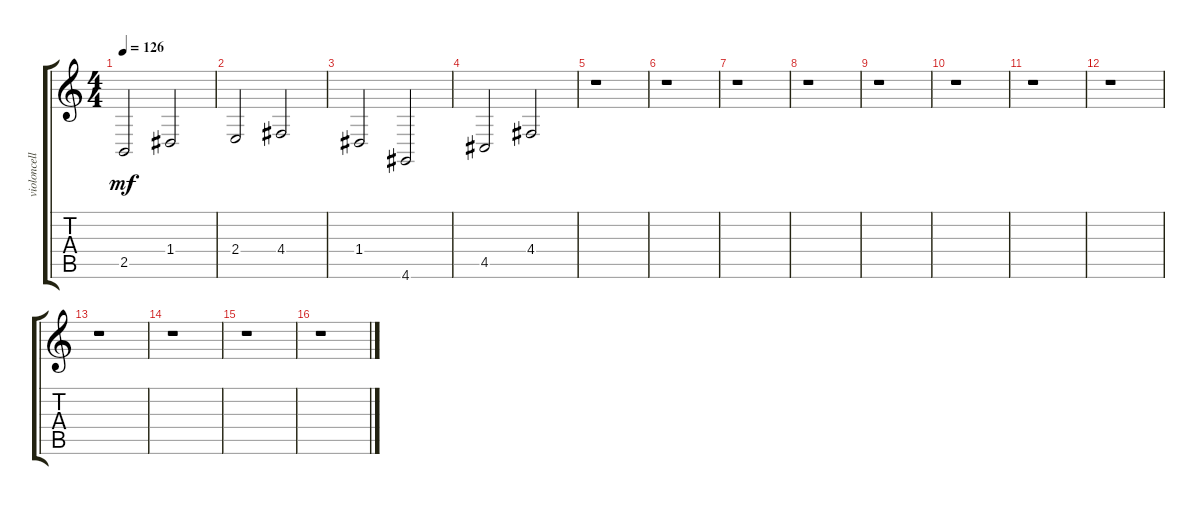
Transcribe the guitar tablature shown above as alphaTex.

\track ("violoncelle" "violoncell") {instrument cello}
\staff {score tabs}
\tuning (E4 B3 G3 D3 A2 E2) {hide}
\ts (4 4)
\tempo 126
\clef g2
\ks c
2.5.2{dy mf} 1.4.2 |
2.4.2 4.4.2 |
1.4.2 4.6.2 |
4.5.2 4.4.2 |
r.1 |
r.1 |
r.1 |
r.1 |
r.1 |
r.1 |
r.1 |
r.1 |
r.1 |
r.1 |
r.1 |
r.1
